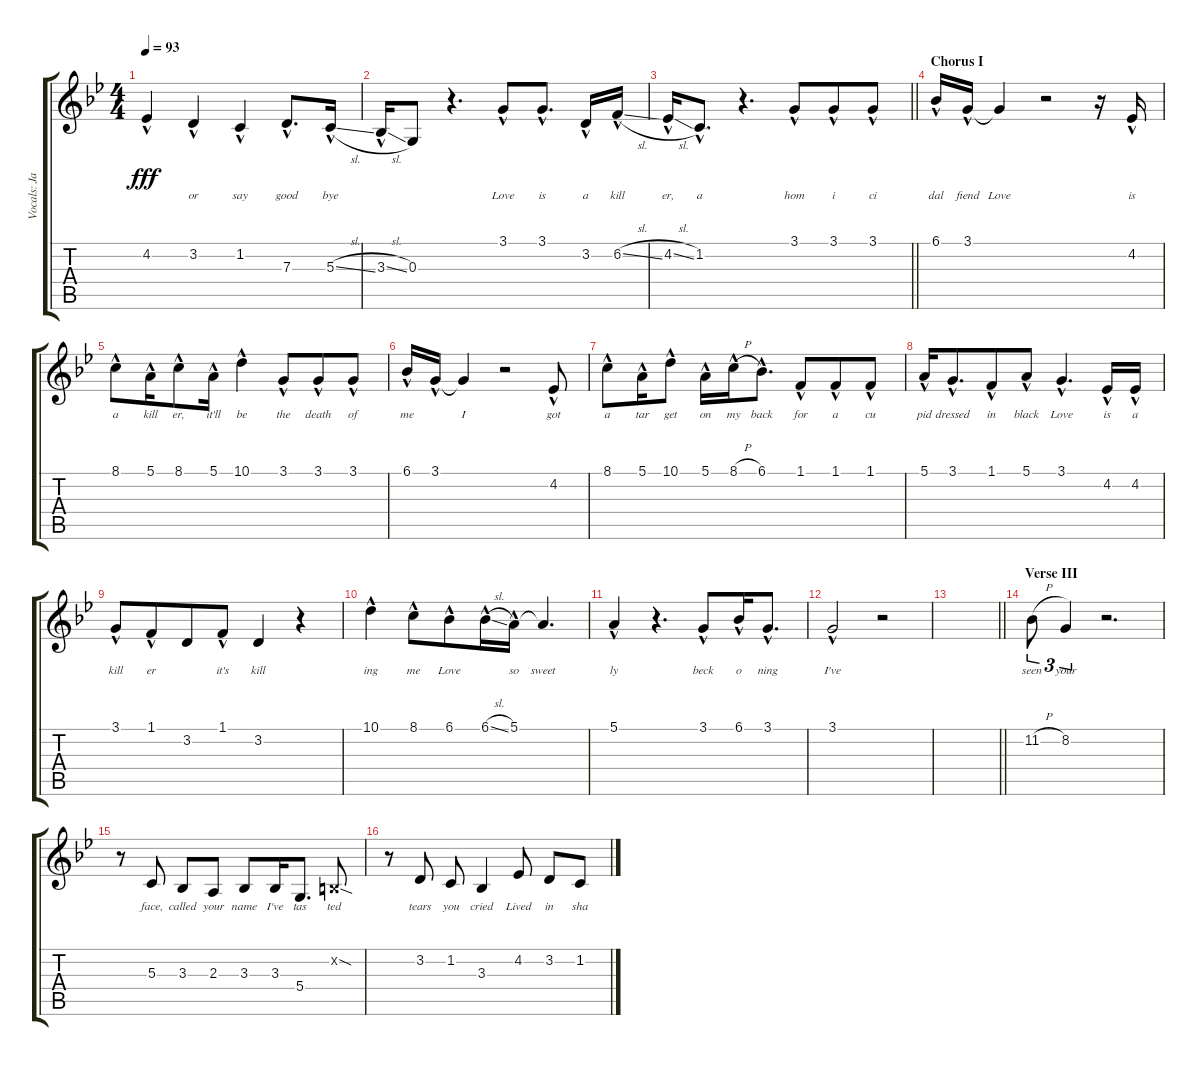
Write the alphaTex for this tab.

\track ("Vocals: Janet" "Vocals: Ja") {instrument lead2sawtooth}
\staff {score tabs}
\tuning (E4 B3 G3 D3 A2 E2) {hide}
\ts (4 4)
\tempo 93
\clef g2
\ks bb
4.2{hac}.4{lyrics (0 "") lyrics (1 "") lyrics (2 "") lyrics (3 "") lyrics (4 "") dy fff} 3.2{hac}.4{lyrics (0 "or") lyrics (1 "") lyrics (2 "") lyrics (3 "") lyrics (4 "")} 1.2{hac}.4{lyrics (0 "say") lyrics (1 "") lyrics (2 "") lyrics (3 "") lyrics (4 "")} 7.3{hac}.8{d lyrics (0 "good") lyrics (1 "") lyrics (2 "") lyrics (3 "") lyrics (4 "")} 5.3{sl hac}.16{lyrics (0 "bye") lyrics (1 "") lyrics (2 "") lyrics (3 "") lyrics (4 "")} |
3.3{sl hac}.16{lyrics (0 "") lyrics (1 "") lyrics (2 "") lyrics (3 "") lyrics (4 "")} 0.3.8{lyrics (0 "") lyrics (1 "") lyrics (2 "") lyrics (3 "") lyrics (4 "")} r.4{d} 3.1{hac}.8{lyrics (0 "Love") lyrics (1 "") lyrics (2 "") lyrics (3 "") lyrics (4 "")} 3.1{hac}.8{d lyrics (0 "is") lyrics (1 "") lyrics (2 "") lyrics (3 "") lyrics (4 "")} 3.2{hac}.16{lyrics (0 "a") lyrics (1 "") lyrics (2 "") lyrics (3 "") lyrics (4 "")} 6.2{sl hac}.16{lyrics (0 "kill") lyrics (1 "") lyrics (2 "") lyrics (3 "") lyrics (4 "")} |
\barLineRight lightlight
4.2{sl hac}.16{lyrics (0 "er,") lyrics (1 "") lyrics (2 "") lyrics (3 "") lyrics (4 "")} 1.2{hac}.8{d lyrics (0 "a") lyrics (1 "") lyrics (2 "") lyrics (3 "") lyrics (4 "")} r.4{d} 3.1{hac}.8{lyrics (0 "hom") lyrics (1 "") lyrics (2 "") lyrics (3 "") lyrics (4 "") beam merge} 3.1{hac}.8{lyrics (0 "i") lyrics (1 "") lyrics (2 "") lyrics (3 "") lyrics (4 "")} 3.1{hac}.8{lyrics (0 "ci") lyrics (1 "") lyrics (2 "") lyrics (3 "") lyrics (4 "")} |
\section ("" "Chorus I")
6.1{hac}.16{lyrics (0 "dal") lyrics (1 "") lyrics (2 "") lyrics (3 "") lyrics (4 "")} 3.1{hac}.16{lyrics (0 "fiend") lyrics (1 "") lyrics (2 "") lyrics (3 "") lyrics (4 "")} 3.1{t}.4{lyrics (0 "Love") lyrics (1 "") lyrics (2 "") lyrics (3 "") lyrics (4 "")} r.2 r.16 4.2{hac}.16{lyrics (0 "is") lyrics (1 "") lyrics (2 "") lyrics (3 "") lyrics (4 "")} |
8.1{hac}.8{lyrics (0 "a") lyrics (1 "") lyrics (2 "") lyrics (3 "") lyrics (4 "")} 5.1{hac}.16{lyrics (0 "kill") lyrics (1 "") lyrics (2 "") lyrics (3 "") lyrics (4 "")} 8.1{hac}.8{lyrics (0 "er,") lyrics (1 "") lyrics (2 "") lyrics (3 "") lyrics (4 "") beam merge} 5.1{hac}.16{lyrics (0 "it'll") lyrics (1 "") lyrics (2 "") lyrics (3 "") lyrics (4 "")} 10.1{hac}.4{lyrics (0 "be") lyrics (1 "") lyrics (2 "") lyrics (3 "") lyrics (4 "")} 3.1{hac}.8{lyrics (0 "the") lyrics (1 "") lyrics (2 "") lyrics (3 "") lyrics (4 "") beam merge} 3.1{hac}.8{lyrics (0 "death") lyrics (1 "") lyrics (2 "") lyrics (3 "") lyrics (4 "")} 3.1{hac}.8{lyrics (0 "of") lyrics (1 "") lyrics (2 "") lyrics (3 "") lyrics (4 "")} |
6.1{hac}.16{lyrics (0 "me") lyrics (1 "") lyrics (2 "") lyrics (3 "") lyrics (4 "")} 3.1{hac}.16{lyrics (0 "") lyrics (1 "") lyrics (2 "") lyrics (3 "") lyrics (4 "")} 3.1{t}.4{lyrics (0 "I") lyrics (1 "") lyrics (2 "") lyrics (3 "") lyrics (4 "")} r.2 4.2{hac}.8{lyrics (0 "got") lyrics (1 "") lyrics (2 "") lyrics (3 "") lyrics (4 "")} |
8.1{hac}.8{lyrics (0 "a") lyrics (1 "") lyrics (2 "") lyrics (3 "") lyrics (4 "")} 5.1{hac}.16{lyrics (0 "tar") lyrics (1 "") lyrics (2 "") lyrics (3 "") lyrics (4 "")} 10.1{hac}.8{lyrics (0 "get") lyrics (1 "") lyrics (2 "") lyrics (3 "") lyrics (4 "")} 5.1{hac}.16{lyrics (0 "on") lyrics (1 "") lyrics (2 "") lyrics (3 "") lyrics (4 "")} 8.1{h hac}.16{lyrics (0 "my") lyrics (1 "") lyrics (2 "") lyrics (3 "") lyrics (4 "")} 6.1{hac}.8{d lyrics (0 "back") lyrics (1 "") lyrics (2 "") lyrics (3 "") lyrics (4 "")} 1.1{hac}.8{lyrics (0 "for") lyrics (1 "") lyrics (2 "") lyrics (3 "") lyrics (4 "") beam merge} 1.1{hac}.8{lyrics (0 "a") lyrics (1 "") lyrics (2 "") lyrics (3 "") lyrics (4 "")} 1.1{hac}.8{lyrics (0 "cu") lyrics (1 "") lyrics (2 "") lyrics (3 "") lyrics (4 "")} |
5.1{hac}.16{lyrics (0 "pid") lyrics (1 "") lyrics (2 "") lyrics (3 "") lyrics (4 "")} 3.1{hac}.8{d lyrics (0 "dressed") lyrics (1 "") lyrics (2 "") lyrics (3 "") lyrics (4 "") beam merge} 1.1{hac}.8{lyrics (0 "in") lyrics (1 "") lyrics (2 "") lyrics (3 "") lyrics (4 "")} 5.1{hac}.8{lyrics (0 "black") lyrics (1 "") lyrics (2 "") lyrics (3 "") lyrics (4 "")} 3.1{hac}.4{d lyrics (0 "Love") lyrics (1 "") lyrics (2 "") lyrics (3 "") lyrics (4 "")} 4.2{hac}.16{lyrics (0 "is") lyrics (1 "") lyrics (2 "") lyrics (3 "") lyrics (4 "")} 4.2{hac}.16{lyrics (0 "a") lyrics (1 "") lyrics (2 "") lyrics (3 "") lyrics (4 "")} |
3.1{hac}.8{lyrics (0 "kill") lyrics (1 "") lyrics (2 "") lyrics (3 "") lyrics (4 "")} 1.1{hac}.8{lyrics (0 "er") lyrics (1 "") lyrics (2 "") lyrics (3 "") lyrics (4 "") beam merge} 3.2.8{lyrics (0 "") lyrics (1 "") lyrics (2 "") lyrics (3 "") lyrics (4 "")} 1.1{hac}.8{lyrics (0 "it's") lyrics (1 "") lyrics (2 "") lyrics (3 "") lyrics (4 "")} 3.2.4{lyrics (0 "kill") lyrics (1 "") lyrics (2 "") lyrics (3 "") lyrics (4 "")} r.4 |
10.1{hac}.4{lyrics (0 "ing") lyrics (1 "") lyrics (2 "") lyrics (3 "") lyrics (4 "")} 8.1{hac}.8{lyrics (0 "me") lyrics (1 "") lyrics (2 "") lyrics (3 "") lyrics (4 "")} 6.1{hac}.8{lyrics (0 "Love") lyrics (1 "") lyrics (2 "") lyrics (3 "") lyrics (4 "") beam merge} 6.1{sl hac}.16{lyrics (0 "") lyrics (1 "") lyrics (2 "") lyrics (3 "") lyrics (4 "")} 5.1{hac}.16{lyrics (0 "so") lyrics (1 "") lyrics (2 "") lyrics (3 "") lyrics (4 "")} 5.1{t}.4{d lyrics (0 "sweet") lyrics (1 "") lyrics (2 "") lyrics (3 "") lyrics (4 "")} |
5.1{hac}.4{lyrics (0 "ly") lyrics (1 "") lyrics (2 "") lyrics (3 "") lyrics (4 "")} r.4{d} 3.1{hac}.8{lyrics (0 "beck") lyrics (1 "") lyrics (2 "") lyrics (3 "") lyrics (4 "") beam merge} 6.1{hac}.16{lyrics (0 "o") lyrics (1 "") lyrics (2 "") lyrics (3 "") lyrics (4 "")} 3.1{hac}.8{d lyrics (0 "ning") lyrics (1 "") lyrics (2 "") lyrics (3 "") lyrics (4 "")} |
3.1{hac}.2{lyrics (0 "I've") lyrics (1 "") lyrics (2 "") lyrics (3 "") lyrics (4 "")} r.2 |
\barLineRight lightlight
|
\section ("" "Verse III")
11.2{h}.8{tu (3 2) lyrics (0 "seen") lyrics (1 "") lyrics (2 "") lyrics (3 "") lyrics (4 "")} 8.2.4{tu (3 2) lyrics (0 "your") lyrics (1 "") lyrics (2 "") lyrics (3 "") lyrics (4 "")} r.2{d} |
r.8 5.3.8{lyrics (0 "face,") lyrics (1 "") lyrics (2 "") lyrics (3 "") lyrics (4 "")} 3.3.8{lyrics (0 "called") lyrics (1 "") lyrics (2 "") lyrics (3 "") lyrics (4 "")} 2.3.8{lyrics (0 "your") lyrics (1 "") lyrics (2 "") lyrics (3 "") lyrics (4 "")} 3.3.8{lyrics (0 "name") lyrics (1 "") lyrics (2 "") lyrics (3 "") lyrics (4 "")} 3.3.16{lyrics (0 "I've") lyrics (1 "") lyrics (2 "") lyrics (3 "") lyrics (4 "")} 5.4.8{d lyrics (0 "tas") lyrics (1 "") lyrics (2 "") lyrics (3 "") lyrics (4 "")} 0.2{sod x}.8{lyrics (0 "ted") lyrics (1 "") lyrics (2 "") lyrics (3 "") lyrics (4 "")} |
r.8 3.2.8{lyrics (0 "tears") lyrics (1 "") lyrics (2 "") lyrics (3 "") lyrics (4 "")} 1.2.8{lyrics (0 "you") lyrics (1 "") lyrics (2 "") lyrics (3 "") lyrics (4 "")} 3.3.4{lyrics (0 "cried") lyrics (1 "") lyrics (2 "") lyrics (3 "") lyrics (4 "")} 4.2.8{lyrics (0 "Lived") lyrics (1 "") lyrics (2 "") lyrics (3 "") lyrics (4 "")} 3.2.8{lyrics (0 "in") lyrics (1 "") lyrics (2 "") lyrics (3 "") lyrics (4 "")} 1.2.8{lyrics (0 "sha") lyrics (1 "") lyrics (2 "") lyrics (3 "") lyrics (4 "")}
